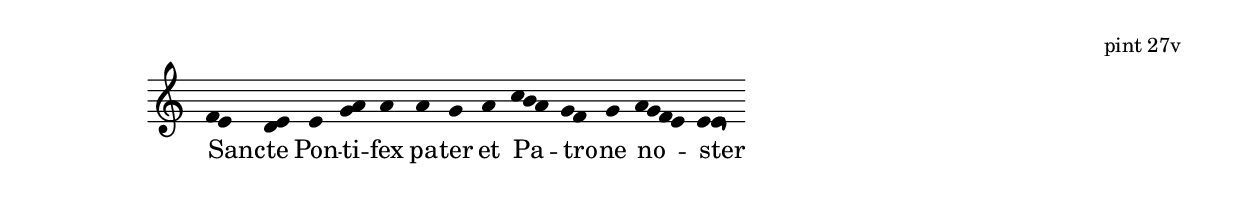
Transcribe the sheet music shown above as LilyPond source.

\version "2.19.32"

\include "../lib/synopsis.ily"

\score {
  \transpose c c' {
    \plainchant
    \melisma { f e } \melisma { d e } e \melisma { g a } a
    a g a \melisma { c' b a } \melisma { g f } g \melisma { a g f e } \melisma { e \strophicus e }
  }
  \addlyrics {
    Sanc -- te Pon -- ti -- fex
    pa -- ter et Pa -- tro -- ne no -- ster
  }
  \header {
    quid = "antiphona"
    fontes = "pint 27v"
  }
}
